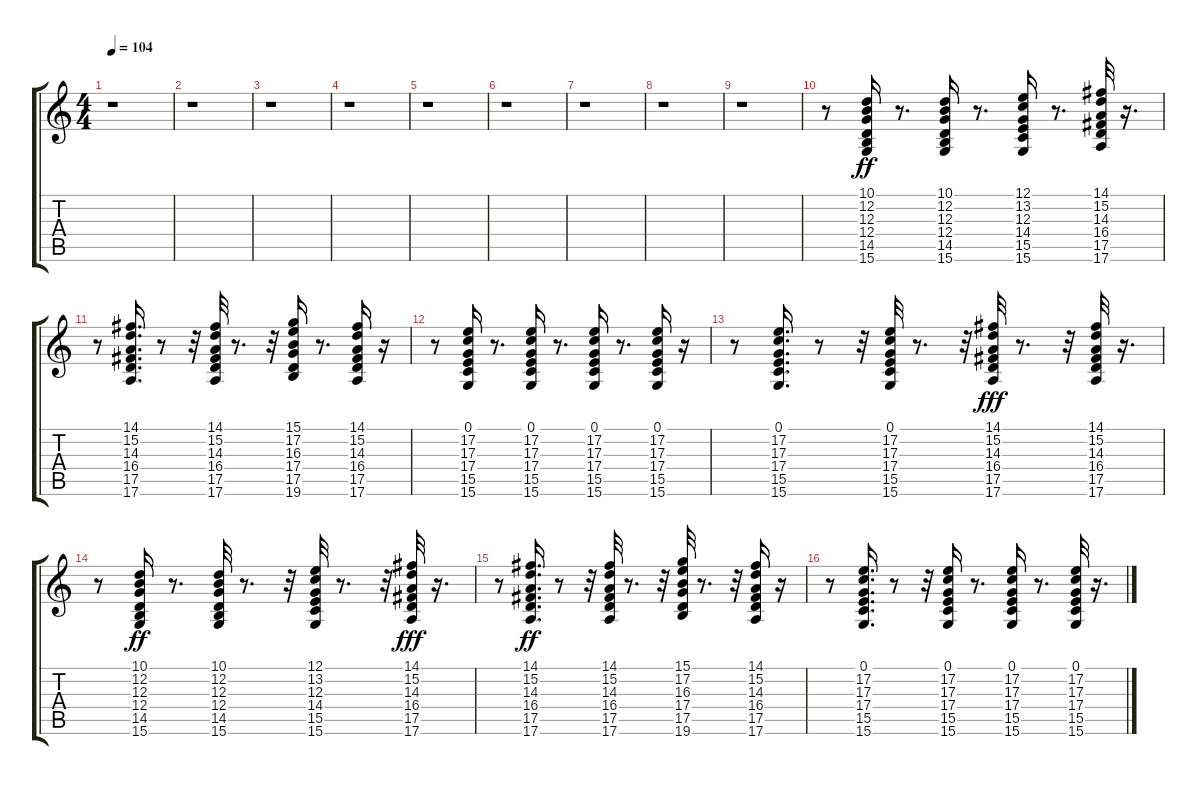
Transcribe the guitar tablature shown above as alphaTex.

\track "" {instrument pad3polysynth}
\staff {score tabs}
\tuning (E4 B3 G3 D3 A2 E2) {hide}
\ts (4 4)
\tempo 104
\clef g2
\ks c
r.1{dy ff} |
r.1 |
r.1 |
r.1 |
r.1 |
r.1 |
r.1 |
r.1 |
r.1 |
r.8 (10.1 12.2 12.3 12.4 14.5 15.6).16 r.8{d} (10.1 12.2 12.3 12.4 14.5 15.6).16 r.8{d} (12.1 13.2 12.3 14.4 15.5 15.6).16 r.8{d} (14.1 15.2 14.3 16.4 17.5 17.6).32 r.16{d} |
r.8 (14.1 15.2 14.3 16.4 17.5 17.6).16{d} r.8 r.32 (14.1 15.2 14.3 16.4 17.5 17.6).32 r.8{d} r.32 (15.1 17.2 16.3 17.4 17.5 19.6).16 r.8{d} (14.1 15.2 14.3 16.4 17.5 17.6).16 r.16 |
r.8 (0.1 17.2 17.3 17.4 15.5 15.6).16 r.8{d} (0.1 17.2 17.3 17.4 15.5 15.6).16 r.8{d} (0.1 17.2 17.3 17.4 15.5 15.6).16 r.8{d} (0.1 17.2 17.3 17.4 15.5 15.6).16 r.16 |
r.8 (0.1 17.2 17.3 17.4 15.5 15.6).16{d} r.8 r.32 (0.1 17.2 17.3 17.4 15.5 15.6).32 r.8{d} r.32 (14.1 15.2 14.3 16.4 17.5 17.6).32{dy fff} r.8{d} r.32 (14.1 15.2 14.3 16.4 17.5 17.6).32 r.16{d} |
r.8 (10.1 12.2 12.3 12.4 14.5 15.6).16{dy ff} r.8{d} (10.1 12.2 12.3 12.4 14.5 15.6).32 r.8{d} r.32 (12.1 13.2 12.3 14.4 15.5 15.6).32 r.8{d} r.32 (14.1 15.2 14.3 16.4 17.5 17.6).32{dy fff} r.16{d} |
r.8 (14.1 15.2 14.3 16.4 17.5 17.6).16{d dy ff} r.8 r.32 (14.1 15.2 14.3 16.4 17.5 17.6).32 r.8{d} r.32 (15.1 17.2 16.3 17.4 17.5 19.6).32 r.8{d} r.32 (14.1 15.2 14.3 16.4 17.5 17.6).16 r.16 |
r.8 (0.1 17.2 17.3 17.4 15.5 15.6).16{d} r.8 r.32 (0.1 17.2 17.3 17.4 15.5 15.6).16 r.8{d} (0.1 17.2 17.3 17.4 15.5 15.6).16 r.8{d} (0.1 17.2 17.3 17.4 15.5 15.6).32 r.16{d}
